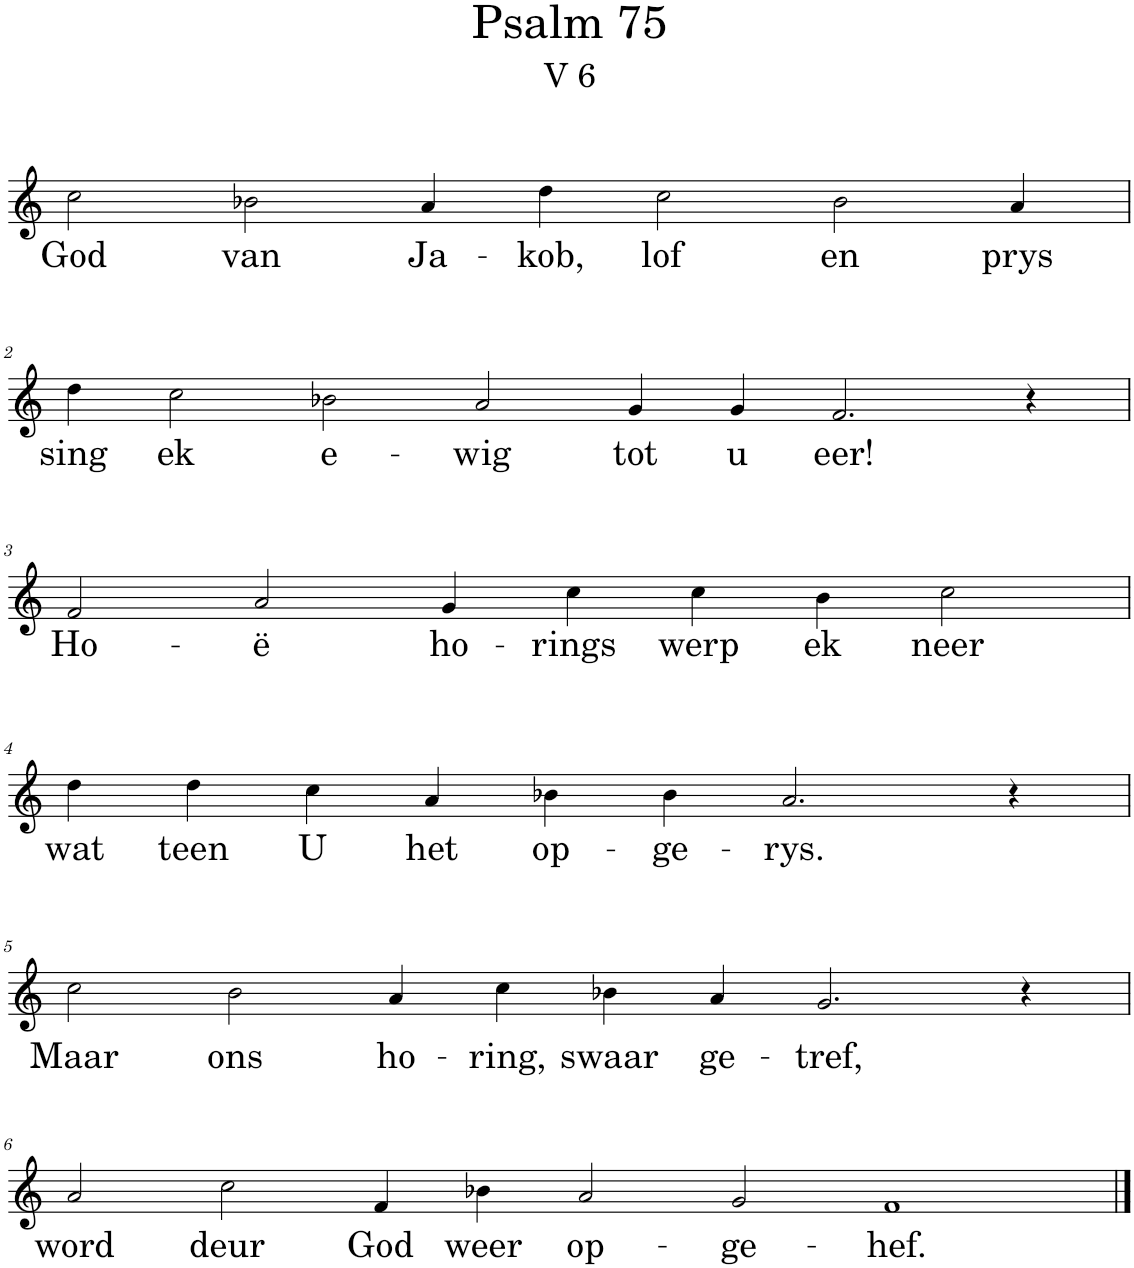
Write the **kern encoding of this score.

**kern	**text
*part1	*part1
*staff1	*staff1
*I"Pipe Organ	*
*I'Org.	*
*clefG2	*
*k[]	*
*M11/4	*
=1	=1
!	!LO:LY:b
2cc\	God
!	!LO:LY:b
2b-X\	van
!	!LO:LY:b
4a/	Ja-
!	!LO:LY:b
4dd\	-kob,
!	!LO:LY:b
2cc\	lof
!	!LO:LY:b
2b-\	en
!	!LO:LY:b
4a/	prys
!!LO:LB:g=z
=2	=2
*M13/4	*
!	!LO:LY:b
4dd\	sing
!	!LO:LY:b
2cc\	ek
!	!LO:LY:b
2b-X\	e-
!	!LO:LY:b
2a/	-wig
!	!LO:LY:b
4g/	tot
!	!LO:LY:b
4g/	u
!	!LO:LY:b
2.f/	eer!
4r	.
!!LO:LB:g=z
=3	=3
*M10/4	*
!	!LO:LY:b
2f/	Ho-
!	!LO:LY:b
2a/	-ë
!	!LO:LY:b
4g/	ho-
!	!LO:LY:b
4cc\	-rings
!	!LO:LY:b
4cc\	werp
!	!LO:LY:b
4b\	ek
!	!LO:LY:b
2cc\	neer
!!LO:LB:g=z
=4	=4
!	!LO:LY:b
4dd\	wat
!	!LO:LY:b
4dd\	teen
!	!LO:LY:b
4cc\	U
!	!LO:LY:b
4a/	het
!	!LO:LY:b
4b-X\	op-
!	!LO:LY:b
4b-\	-ge-
!	!LO:LY:b
2.a/	-rys.
4r	.
!!LO:LB:g=z
=5	=5
*M12/4	*
!	!LO:LY:b
2cc\	Maar
!	!LO:LY:b
2b\	ons
!	!LO:LY:b
4a/	ho-
!	!LO:LY:b
4cc\	-ring,
!	!LO:LY:b
4b-X\	swaar
!	!LO:LY:b
4a/	ge-
!	!LO:LY:b
2.g/	-tref,
4r	.
!!LO:LB:g=z
=6	=6
*M14/4	*
!	!LO:LY:b
2a/	word
!	!LO:LY:b
2cc\	deur
!	!LO:LY:b
4f/	God
!	!LO:LY:b
4b-X\	weer
!	!LO:LY:b
2a/	op-
!	!LO:LY:b
2g/	-ge-
!	!LO:LY:b
1f	-hef.
==	==
*-	*-
